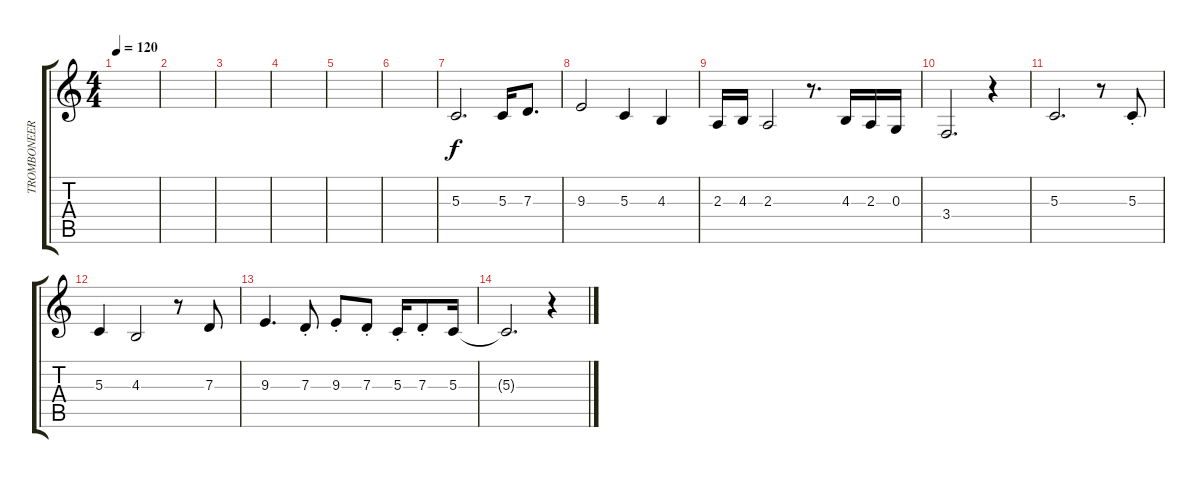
\track ("TROMBONEER" "TROMBONEER") {instrument trombone}
\staff {score tabs}
\tuning (E4 B3 G3 D3 A2 E2) {hide}
\ts (4 4)
\tempo 120
\clef g2
\ks c
|
|
|
|
|
|
5.3.2{d dy f} 5.3.16 7.3.8{d} |
9.3.2 5.3.4 4.3.4 |
2.3.16 4.3.16 2.3.2 r.8{d} 4.3.16 2.3.16 0.3.16 |
3.4.2{d} r.4 |
5.3.2{d} r.8 5.3{st}.8 |
5.3.4 4.3.2 r.8 7.3.8 |
9.3.4{d} 7.3{st}.8 9.3{st}.8 7.3{st}.8 5.3{st}.16 7.3{st}.8 5.3.16 |
5.3{t}.2{d} r.4
